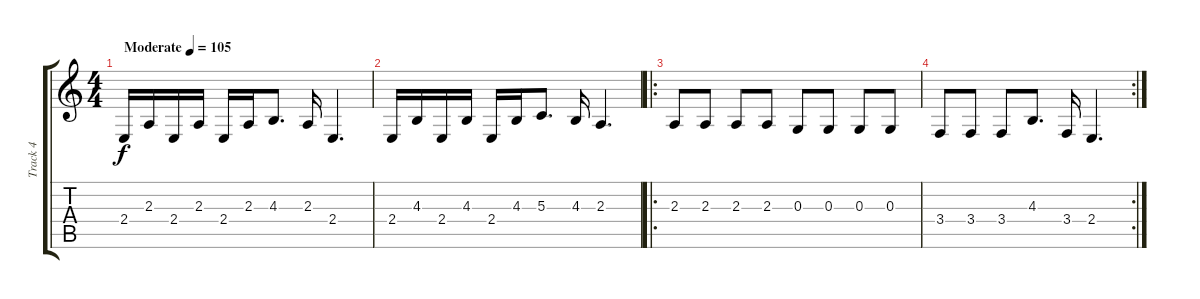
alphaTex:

\track ("Track 4" "Track 4") {instrument trombone}
\staff {score tabs}
\tuning (E4 B3 G3 D3 A2 E2) {hide}
\ts (4 4)
\tempo (105 "Moderate")
\clef g2
\ks c
2.4.16{dy f instrument trombone} 2.3.16 2.4.16 2.3.16 2.4.16 2.3.16 4.3.8{d} 2.3.16 2.4.4{d} |
2.4.16 4.3.16 2.4.16 4.3.16 2.4.16 4.3.16 5.3.8{d} 4.3.16 2.3.4{d} |
\ro
2.3.8 2.3.8 2.3.8 2.3.8 0.3.8 0.3.8 0.3.8 0.3.8 |
\rc 2
3.4.8 3.4.8 3.4.8 4.3.8{d} 3.4.16 2.4.4{d}
